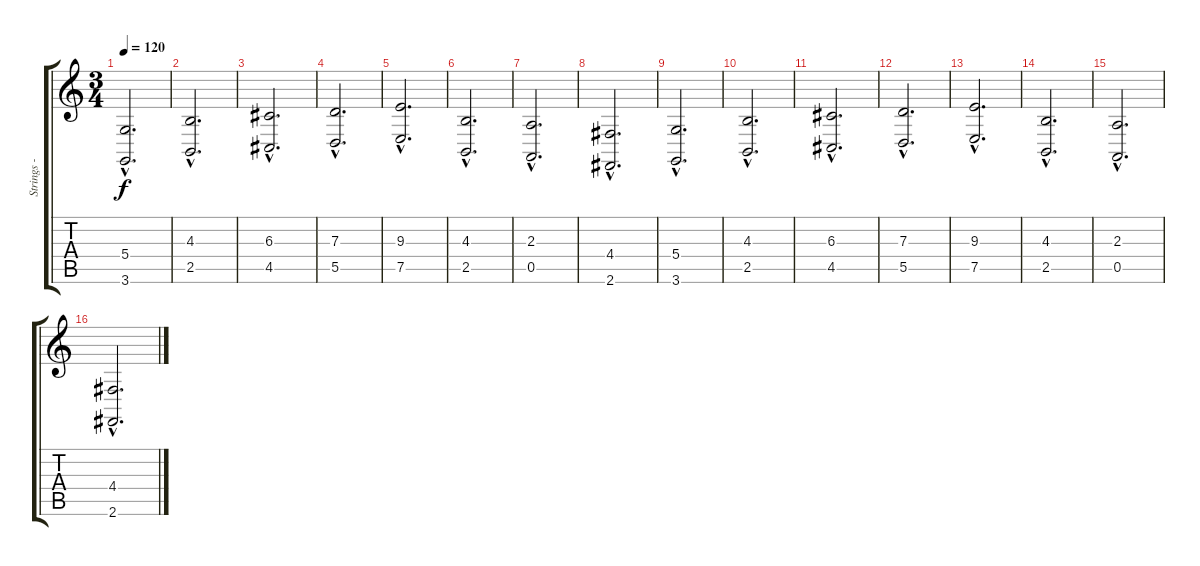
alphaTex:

\track ("Strings - Sherinian" "Strings - ") {instrument stringensemble1}
\staff {score tabs}
\tuning (E4 B3 G3 D3 A2 E2) {hide}
\ts (3 4)
\tempo 120
\clef g2
\ks c
(5.4{hac} 3.6{hac}).2{d dy f} |
(4.3{hac} 2.5{hac}).2{d} |
(6.3{hac} 4.5{hac}).2{d} |
(7.3{hac} 5.5{hac}).2{d} |
(9.3{hac} 7.5{hac}).2{d} |
(4.3{hac} 2.5{hac}).2{d} |
(2.3{hac} 0.5{hac}).2{d} |
(4.4{hac} 2.6{hac}).2{d} |
(5.4{hac} 3.6{hac}).2{d} |
(4.3{hac} 2.5{hac}).2{d} |
(6.3{hac} 4.5{hac}).2{d} |
(7.3{hac} 5.5{hac}).2{d} |
(9.3{hac} 7.5{hac}).2{d} |
(4.3{hac} 2.5{hac}).2{d} |
(2.3{hac} 0.5{hac}).2{d} |
(4.4{hac} 2.6{hac}).2{d}
